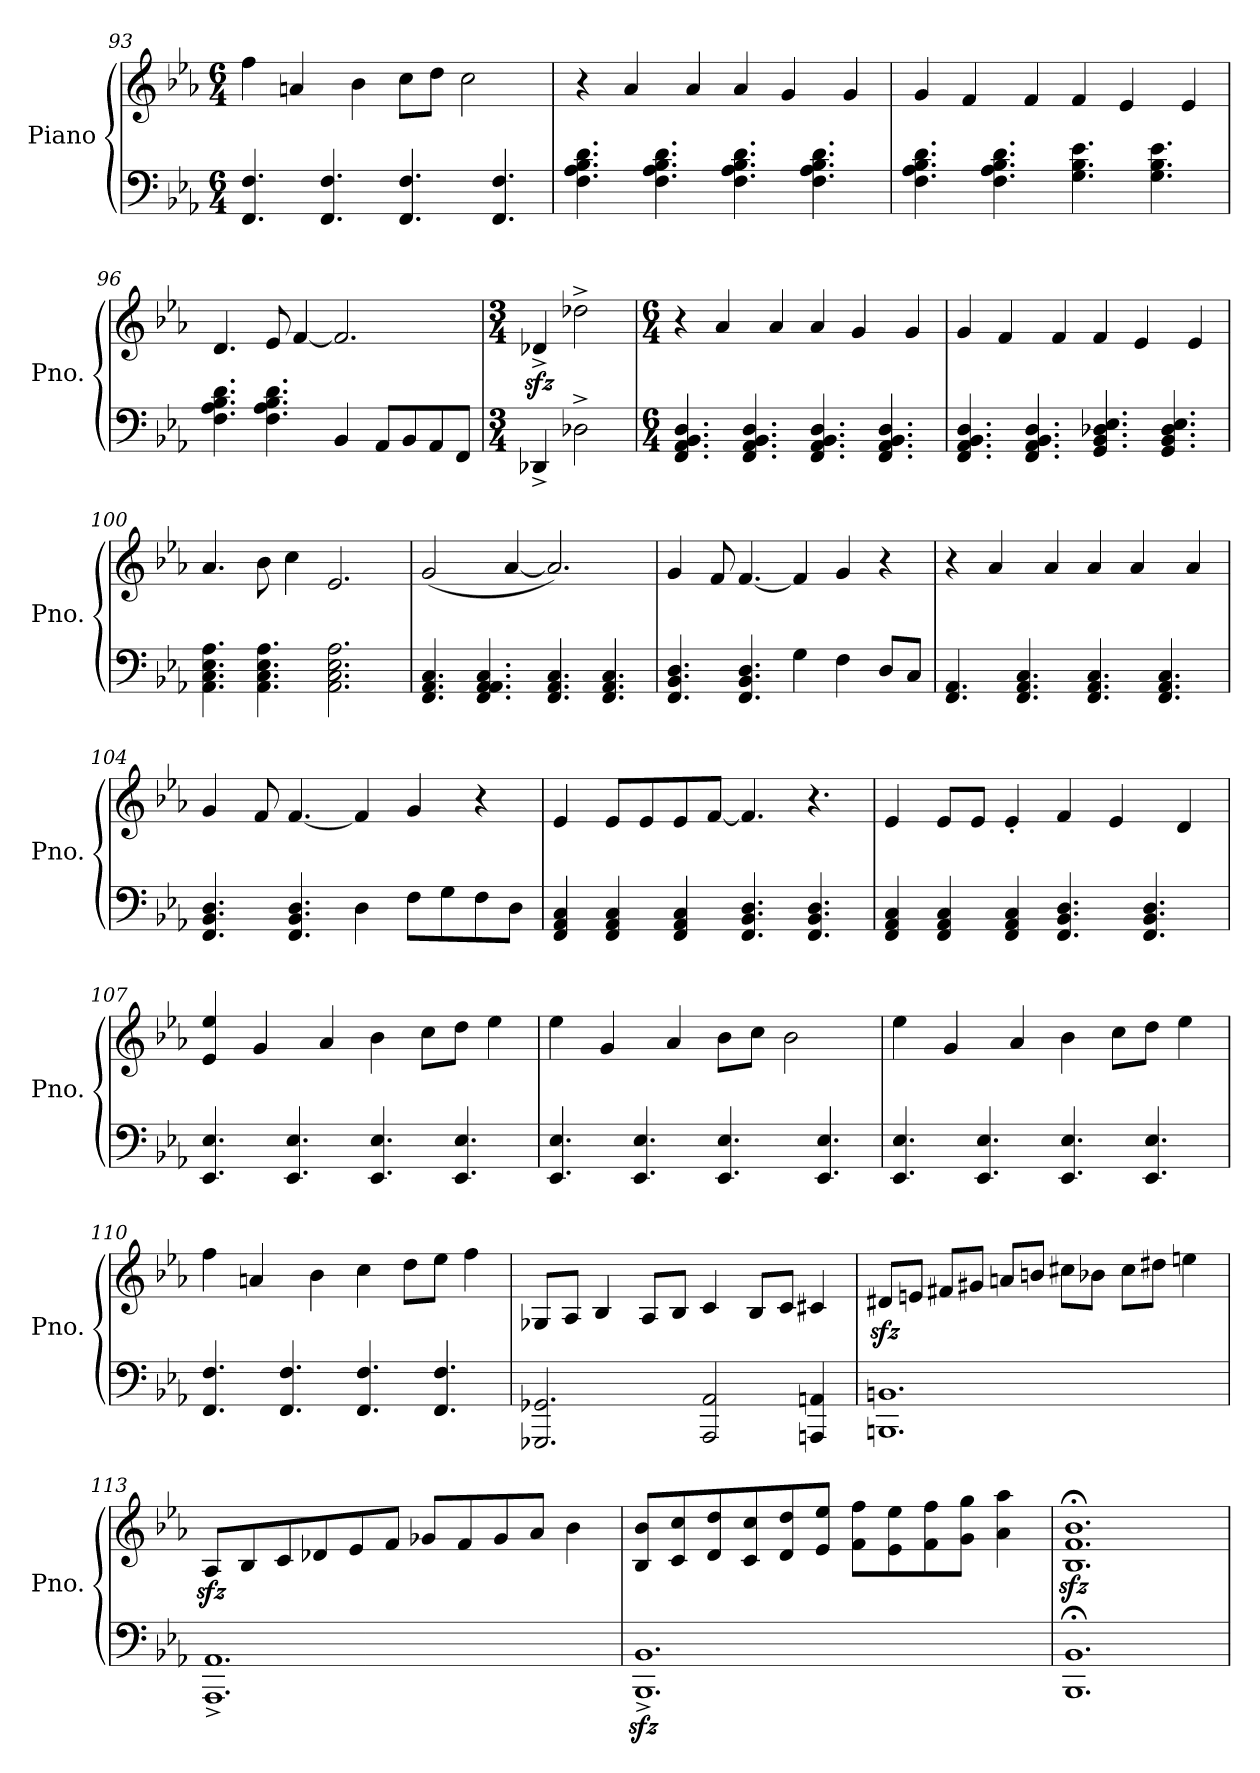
**kern	**kern
*part1	*part1
*staff2	*staff1
*I"Piano	*
*I'Pno.	*
*clefF4	*clefG2
*k[b-e-a-]	*k[b-e-a-]
*M6/4	*M6/4
=93	=93
4.FF/ 4.F/	4ff\
.	4an/
4.FF/ 4.F/	.
.	4b-\
4.FF/ 4.F/	8cc\L
.	8dd\J
.	2cc\
4.FF/ 4.F/	.
=94	=94
4.F\ 4.A-\ 4.B-\ 4.d\	4r
.	4a-/
4.F\ 4.A-\ 4.B-\ 4.d\	.
.	4a-/
4.F\ 4.A-\ 4.B-\ 4.d\	4a-/
.	4g/
4.F\ 4.A-\ 4.B-\ 4.d\	.
.	4g/
=95	=95
4.F\ 4.A-\ 4.B-\ 4.d\	4g/
.	4f/
4.F\ 4.A-\ 4.B-\ 4.d\	.
.	4f/
4.G\ 4.B-\ 4.e-\	4f/
.	4e-/
4.G\ 4.B-\ 4.e-\	.
.	4e-/
!!LO:LB:g=z
=96	=96
4.F\ 4.A-\ 4.B-\ 4.d\	4.d/
4.F\ 4.A-\ 4.B-\ 4.d\	8e-/
.	[4f/
4BB-/	2.f/]
8AA-/L	.
8BB-/	.
8AA-/	.
8FF/J	.
=97	=97
*M3/4	*M3/4
4DD-X^/	4d-Xzz<^/
2D-X^\	2dd-X^\
=98	=98
*M6/4	*M6/4
4.FF/ 4.AA-/ 4.BB-/ 4.D/	4r
.	4a-/
4.FF/ 4.AA-/ 4.BB-/ 4.D/	.
.	4a-/
4.FF/ 4.AA-/ 4.BB-/ 4.D/	4a-/
.	4g/
4.FF/ 4.AA-/ 4.BB-/ 4.D/	.
.	4g/
=99	=99
4.FF/ 4.AA-/ 4.BB-/ 4.D/	4g/
.	4f/
4.FF/ 4.AA-/ 4.BB-/ 4.D/	.
.	4f/
4.GG/ 4.BB-/ 4.D-X/ 4.E-/	4f/
.	4e-/
4.GG/ 4.BB-/ 4.D-/ 4.E-/	.
.	4e-/
=100	=100
4.AA-\ 4.C\ 4.E-\ 4.A-\	4.a-/
4.AA-\ 4.C\ 4.E-\ 4.A-\	8b-\
.	4cc\
2.AA-\ 2.C\ 2.E-\ 2.A-\	2.e-/
!!LO:PB:g=z
=101	=101
4.FF/ 4.AA-/ 4.C/	(2g/
4.FF/ 4.AA-/ 4.AA-/ 4.C/	.
.	[4a-/
4.FF/ 4.AA-/ 4.C/	2.a-/])
4.FF/ 4.AA-/ 4.C/	.
=102	=102
4.FF/ 4.BB-/ 4.D/	4g/
.	8f/
4.FF/ 4.BB-/ 4.D/	[4.f/
4G\	4f/]
4F\	4g/
8D/L	4r
8C/J	.
=103	=103
4.FF/ 4.AA-/	4r
.	4a-/
4.FF/ 4.AA-/ 4.C/	.
.	4a-/
4.FF/ 4.AA-/ 4.C/	4a-/
.	4a-/
4.FF/ 4.AA-/ 4.C/	.
.	4a-/
=104	=104
4.FF/ 4.BB-/ 4.D/	4g/
.	8f/
4.FF/ 4.BB-/ 4.D/	[4.f/
4D\	4f/]
8F\L	4g/
8G\	.
8F\	4r
8D\J	.
=105	=105
4FF/ 4AA-/ 4C/	4e-/
4FF/ 4AA-/ 4C/	8e-/L
.	8e-/
4FF/ 4AA-/ 4C/	8e-/
.	[8f/J
4.FF/ 4.BB-/ 4.D/	4.f/]
4.FF/ 4.BB-/ 4.D/	4.r
!!LO:LB:g=z
=106	=106
4FF/ 4AA-/ 4C/	4e-/
4FF/ 4AA-/ 4C/	8e-/L
.	8e-/J
4FF/ 4AA-/ 4C/	4e-'/
4.FF/ 4.BB-/ 4.D/	4f/
.	4e-/
4.FF/ 4.BB-/ 4.D/	.
.	4d/
=107	=107
4.EE-/ 4.E-/	4e-/ 4ee-/
.	4g/
4.EE-/ 4.E-/	.
.	4a-/
4.EE-/ 4.E-/	4b-\
.	8cc\L
4.EE-/ 4.E-/	8dd\J
.	4ee-\
=108	=108
4.EE-/ 4.E-/	4ee-\
.	4g/
4.EE-/ 4.E-/	.
.	4a-/
4.EE-/ 4.E-/	8b-\L
.	8cc\J
.	2b-\
4.EE-/ 4.E-/	.
=109	=109
4.EE-/ 4.E-/	4ee-\
.	4g/
4.EE-/ 4.E-/	.
.	4a-/
4.EE-/ 4.E-/	4b-\
.	8cc\L
4.EE-/ 4.E-/	8dd\J
.	4ee-\
=110	=110
4.FF/ 4.F/	4ff\
.	4an/
4.FF/ 4.F/	.
.	4b-\
4.FF/ 4.F/	4cc\
.	8dd\L
4.FF/ 4.F/	8ee-\J
.	4ff\
!!LO:LB:g=z
=111	=111
2.GGG-X/ 2.GG-X/	8G-X/L
.	8A-/J
.	4B-/
.	8A-/L
.	8B-/J
2AAA-/ 2AA-/	4c/
.	8B-/L
.	8c/J
4AAAn/ 4AAn/	4c#X/
=112	=112
1.BBBn 1.BBn	8d#Xzz</L
.	8en/J
.	8f#X/L
.	8g#X/J
.	8an/L
.	8bn/J
.	8cc#X\L
.	8b-X\J
.	8cc#\L
.	8dd#X\J
.	4een\
!!LO:LB:g=z
=113	=113
1.AAA-^ 1.AA-^	8A-zz</L
.	8B-/
.	8c/
.	8d-X/
.	8e-/
.	8f/J
.	8g-X/L
.	8f/
.	8g-/
.	8a-/J
.	4b-\
=114	=114
1.BBB-zz>^ 1.BB-zz>^	8B-/ 8b-/L
.	8c/ 8cc/
.	8d/ 8dd/
.	8c/ 8cc/
.	8d/ 8dd/
.	8e-/ 8ee-/J
.	8f\ 8ff\L
.	8e-\ 8ee-\
.	8f\ 8ff\
.	8g\ 8gg\J
.	4a-\ 4aa-\
=115	=115
1.BBB-;< 1.BB-;<	1.B-zz<;< 1.fzz<;< 1.b-zz<;<
=	=
*-	*-
